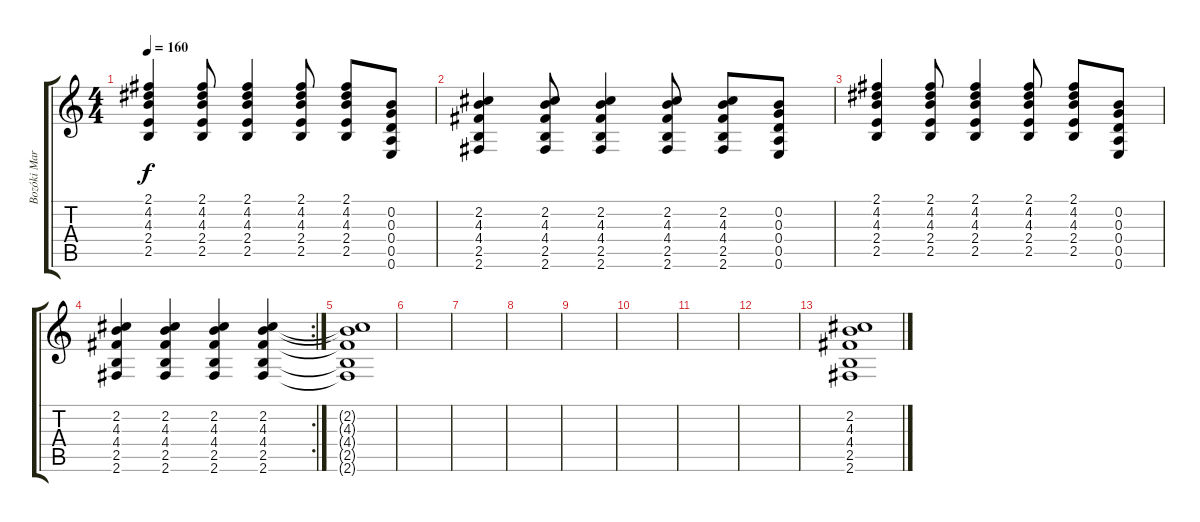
\track ("Bozóki Marci -Torzított Gitár" "Bozóki Mar") {instrument distortionguitar}
\staff {score tabs}
\tuning (E4 B3 G3 D3 A2 E2) {hide}
\ts (4 4)
\tempo 160
\clef g2
\ks c
(2.1 4.2 4.3 2.4 2.5).4{dy f} (2.1 4.2 4.3 2.4 2.5).8 (2.1 4.2 4.3 2.4 2.5).4 (2.1 4.2 4.3 2.4 2.5).8 (2.1 4.2 4.3 2.4 2.5).8 (0.2 0.3 0.4 0.5 0.6).8 |
(2.2 4.3 4.4 2.5 2.6).4 (2.2 4.3 4.4 2.5 2.6).8 (2.2 4.3 4.4 2.5 2.6).4 (2.2 4.3 4.4 2.5 2.6).8 (2.2 4.3 4.4 2.5 2.6).8 (0.2 0.3 0.4 0.5 0.6).8 |
(2.1 4.2 4.3 2.4 2.5).4 (2.1 4.2 4.3 2.4 2.5).8 (2.1 4.2 4.3 2.4 2.5).4 (2.1 4.2 4.3 2.4 2.5).8 (2.1 4.2 4.3 2.4 2.5).8 (0.2 0.3 0.4 0.5 0.6).8 |
\rc 2
(2.2 4.3 4.4 2.5 2.6).4 (2.2 4.3 4.4 2.5 2.6).4 (2.2 4.3 4.4 2.5 2.6).4 (2.2 4.3 4.4 2.5 2.6).4 |
(2.2{t} 4.3{t} 4.4{t} 2.5{t} 2.6{t}).1 |
|
|
|
|
|
|
|
(2.2 4.3 4.4 2.5 2.6).1
